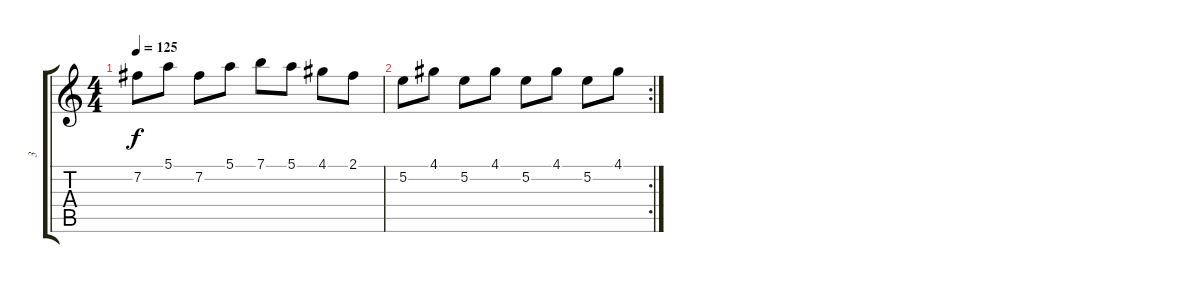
\track ("3" "3") {instrument acousticguitarsteel}
\staff {score tabs}
\tuning (E4 B3 G3 D3 A2 E2) {hide}
\ts (4 4)
\tempo 125
\clef g2
\ks c
7.2.8{dy f} 5.1.8 7.2.8 5.1.8 7.1.8 5.1.8 4.1.8 2.1.8 |
\rc 2
5.2.8 4.1.8 5.2.8 4.1.8 5.2.8 4.1.8 5.2.8 4.1.8
